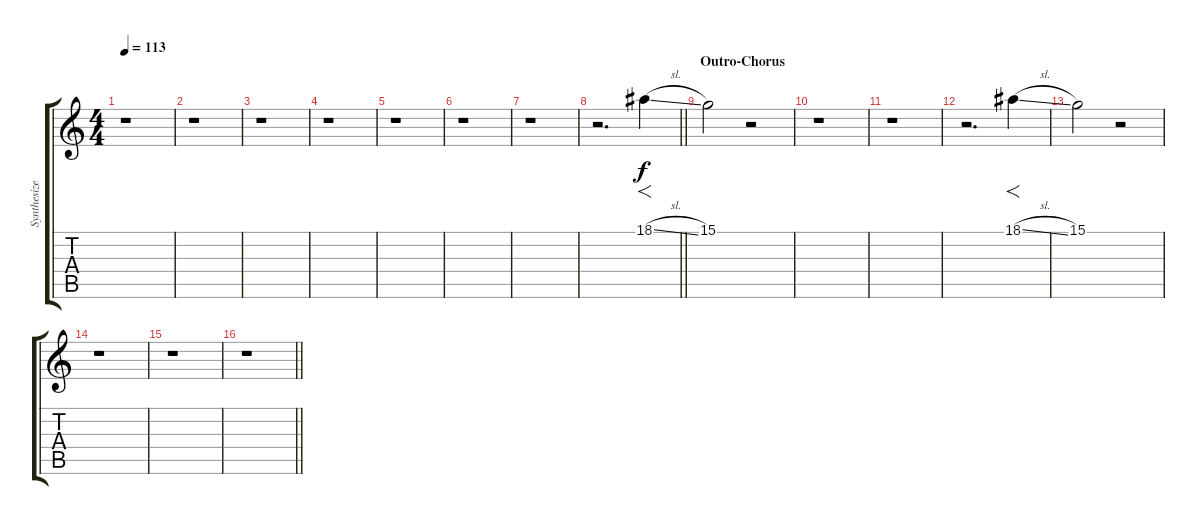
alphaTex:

\track ("Synthesizer" "Synthesize") {instrument synthstrings1}
\staff {score tabs}
\tuning (E4 B3 G3 D3 A2 E2) {hide}
\ts (4 4)
\tempo 113
\clef g2
\ks c
r.1{dy f} |
r.1 |
r.1 |
r.1 |
r.1 |
r.1 |
r.1 |
\barLineRight lightlight
r.2{d volume 12} 18.1{sl}.4{f} |
\section ("" "Outro-Chorus")
15.1.2{volume 0} r.2 |
r.1 |
r.1 |
r.2{d volume 12} 18.1{sl}.4{f} |
15.1.2{volume 0} r.2 |
r.1 |
r.1 |
\barLineRight lightlight
r.1
